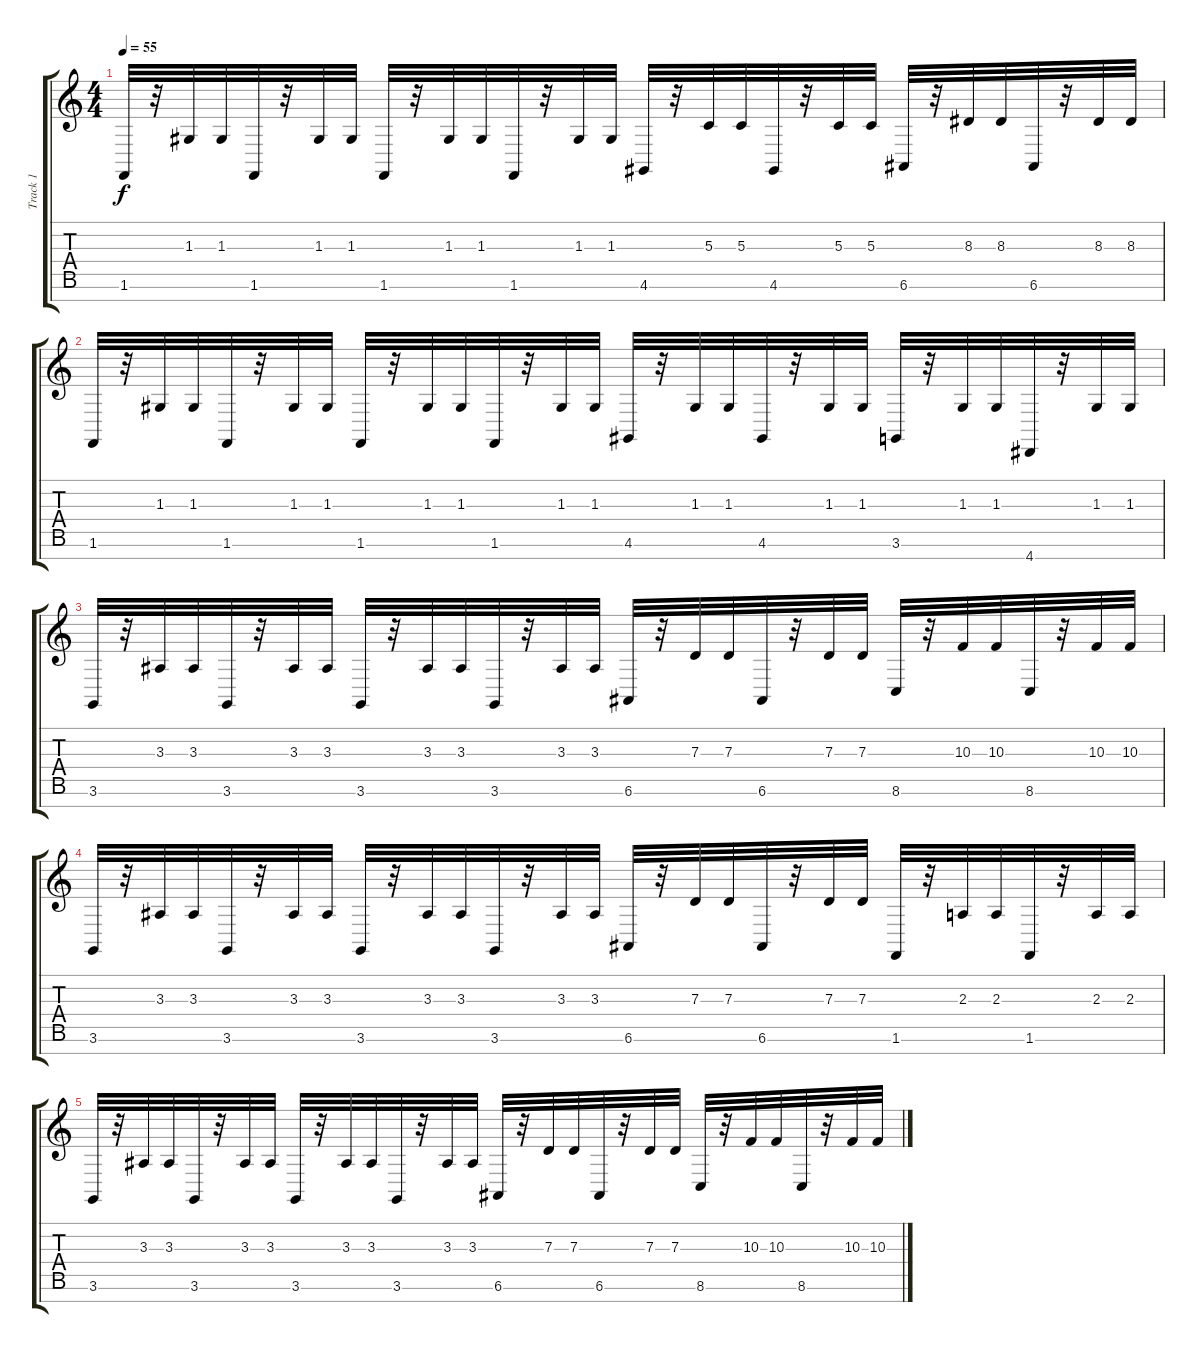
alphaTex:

\track ("Track 1" "Track 1") {instrument shamisen}
\staff {score tabs}
\tuning (E4 B3 G3 D3 A2 E2 B1) {hide}
\ts (4 4)
\tempo 55
\clef g2
\ks c
1.6.32{dy f} r.32 1.3.32 1.3.32 1.6.32 r.32 1.3.32 1.3.32 1.6.32 r.32 1.3.32 1.3.32 1.6.32 r.32 1.3.32 1.3.32 4.6.32 r.32 5.3.32 5.3.32 4.6.32 r.32 5.3.32 5.3.32 6.6.32 r.32 8.3.32 8.3.32 6.6.32 r.32 8.3.32 8.3.32 |
1.6.32 r.32 1.3.32 1.3.32 1.6.32 r.32 1.3.32 1.3.32 1.6.32 r.32 1.3.32 1.3.32 1.6.32 r.32 1.3.32 1.3.32 4.6.32 r.32 1.3.32 1.3.32 4.6.32 r.32 1.3.32 1.3.32 3.6.32 r.32 1.3.32 1.3.32 4.7.32 r.32 1.3.32 1.3.32 |
3.6.32 r.32 3.3.32 3.3.32 3.6.32 r.32 3.3.32 3.3.32 3.6.32 r.32 3.3.32 3.3.32 3.6.32 r.32 3.3.32 3.3.32 6.6.32 r.32 7.3.32 7.3.32 6.6.32 r.32 7.3.32 7.3.32 8.6.32 r.32 10.3.32 10.3.32 8.6.32 r.32 10.3.32 10.3.32 |
3.6.32 r.32 3.3.32 3.3.32 3.6.32 r.32 3.3.32 3.3.32 3.6.32 r.32 3.3.32 3.3.32 3.6.32 r.32 3.3.32 3.3.32 6.6.32 r.32 7.3.32 7.3.32 6.6.32 r.32 7.3.32 7.3.32 1.6.32 r.32 2.3.32 2.3.32 1.6.32 r.32 2.3.32 2.3.32 |
3.6.32 r.32 3.3.32 3.3.32 3.6.32 r.32 3.3.32 3.3.32 3.6.32 r.32 3.3.32 3.3.32 3.6.32 r.32 3.3.32 3.3.32 6.6.32 r.32 7.3.32 7.3.32 6.6.32 r.32 7.3.32 7.3.32 8.6.32 r.32 10.3.32 10.3.32 8.6.32 r.32 10.3.32 10.3.32
